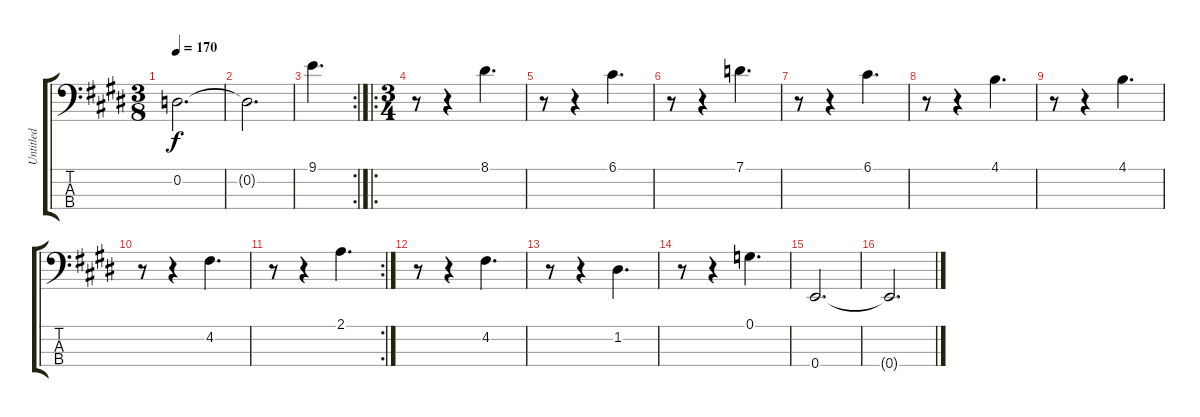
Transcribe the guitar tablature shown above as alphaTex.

\track ("Untitled" "Untitled") {instrument electricbassfinger}
\staff {score tabs}
\tuning (G2 D2 A1 E1) {hide}
\ts (3 8)
\tempo 170
\clef f4
\ks e
0.2{t}.2{d dy f} |
0.2{t}.2{d} |
\rc 2
9.1.4{d} |
\ro
\ts (3 4)
r.8 r.4 8.1.4{d} |
r.8 r.4 6.1.4{d} |
r.8 r.4 7.1.4{d} |
r.8 r.4 6.1.4{d} |
r.8 r.4 4.1.4{d} |
r.8 r.4 4.1.4{d} |
r.8 r.4 4.2.4{d} |
\rc 2
r.8 r.4 2.1.4{d} |
r.8 r.4 4.2.4{d} |
r.8 r.4 1.2.4{d} |
r.8 r.4 0.1.4{d} |
0.4.2{d} |
0.4{t}.2{d}
